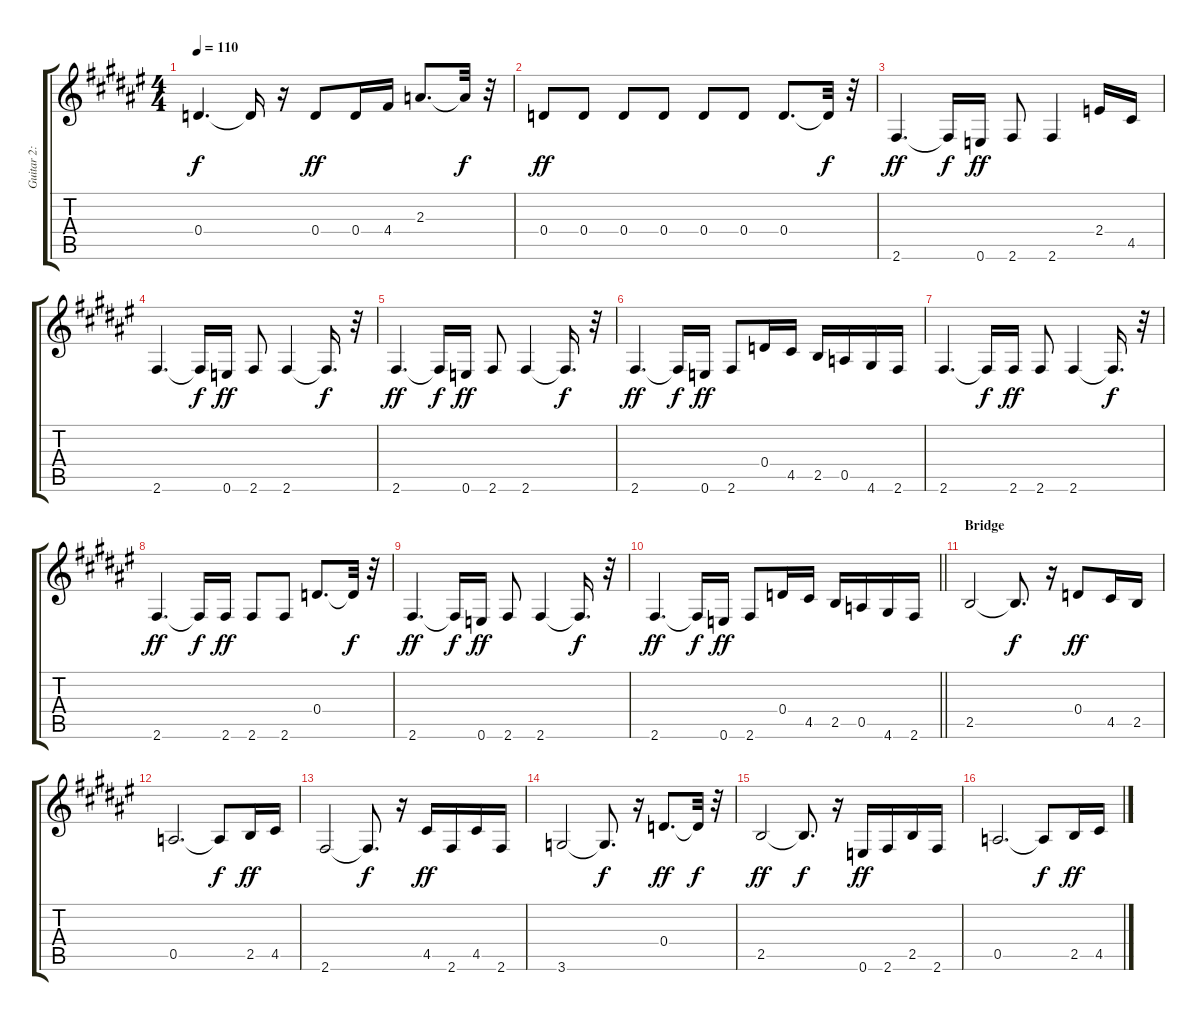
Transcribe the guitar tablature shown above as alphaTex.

\track ("Guitar 2: Tim Pierce" "Guitar 2: ") {instrument electricguitarjazz}
\staff {score tabs}
\tuning (E4 B3 G3 D3 A2 E2) {hide}
\ts (4 4)
\tempo 110
\clef g2
\ks f#
0.4{t}.4{d dy f} 0.4{t}.16 r.16 0.4.8{dy ff} 0.4.16 4.4.16 2.3.8{d} 2.3{t}.32{dy f} r.32 |
0.4.8{dy ff} 0.4.8 0.4.8 0.4.8 0.4.8 0.4.8 0.4.8{d} 0.4{t}.32{dy f} r.32 |
2.6.4{d dy ff} 2.6{t}.16{dy f} 0.6.16{dy ff} 2.6.8 2.6.4 2.4.16 4.5.16 |
2.6.4{d} 2.6{t}.16{dy f} 0.6.16{dy ff} 2.6.8 2.6.4 2.6{t}.16{d dy f} r.32 |
2.6.4{d dy ff} 2.6{t}.16{dy f} 0.6.16{dy ff} 2.6.8 2.6.4 2.6{t}.16{d dy f} r.32 |
2.6.4{d dy ff} 2.6{t}.16{dy f} 0.6.16{dy ff} 2.6.8 0.4.16 4.5.16 2.5.16 0.5.16 4.6.16 2.6.16 |
2.6.4{d} 2.6{t}.16{dy f} 2.6.16{dy ff} 2.6.8 2.6.4 2.6{t}.16{d dy f} r.32 |
2.6.4{d dy ff} 2.6{t}.16{dy f} 2.6.16{dy ff} 2.6.8 2.6.8 0.4.8{d} 0.4{t}.32{dy f} r.32 |
2.6.4{d dy ff} 2.6{t}.16{dy f} 0.6.16{dy ff} 2.6.8 2.6.4 2.6{t}.16{d dy f} r.32 |
\barLineRight lightlight
2.6.4{d dy ff} 2.6{t}.16{dy f} 0.6.16{dy ff} 2.6.8 0.4.16 4.5.16 2.5.16 0.5.16 4.6.16 2.6.16 |
\section ("" "Bridge")
2.5.2 2.5{t}.8{d dy f} r.16 0.4.8{dy ff} 4.5.16 2.5.16 |
0.5.2{d} 0.5{t}.8{dy f} 2.5.16{dy ff} 4.5.16 |
2.6.2 2.6{t}.8{d dy f} r.16 4.5.16{dy ff} 2.6.16 4.5.16 2.6.16 |
3.6.2 3.6{t}.8{d dy f} r.16 0.4.8{d dy ff} 0.4{t}.32{dy f} r.32 |
2.5.2{dy ff} 2.5{t}.8{d dy f} r.16 0.6.16{dy ff} 2.6.16 2.5.16 2.6.16 |
0.5.2{d} 0.5{t}.8{dy f} 2.5.16{dy ff} 4.5.16
